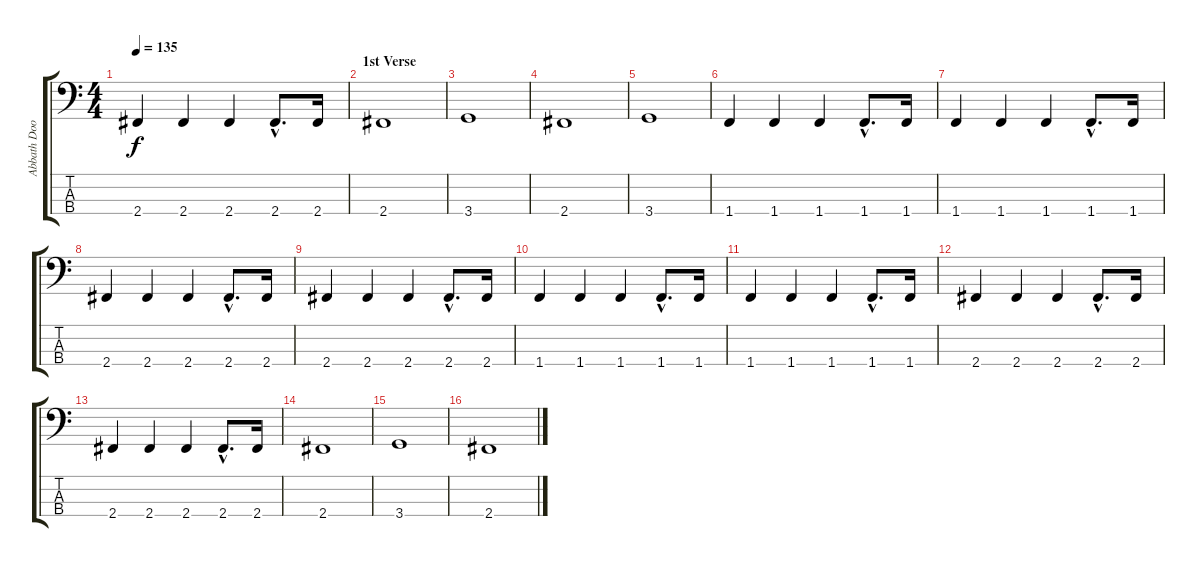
\track ("Abbath Doom Occulta" "Abbath Doo") {instrument electricbasspick}
\staff {score tabs}
\tuning (G2 D2 A1 E1) {hide}
\ts (4 4)
\tempo 135
\clef f4
\ks c
2.4.4{dy f} 2.4.4 2.4.4 2.4{hac}.8{d} 2.4.16 |
\section ("" "1st Verse")
2.4.1 |
3.4.1 |
2.4.1 |
3.4.1 |
1.4.4 1.4.4 1.4.4 1.4{hac}.8{d} 1.4.16 |
1.4.4 1.4.4 1.4.4 1.4{hac}.8{d} 1.4.16 |
2.4.4 2.4.4 2.4.4 2.4{hac}.8{d} 2.4.16 |
2.4.4 2.4.4 2.4.4 2.4{hac}.8{d} 2.4.16 |
1.4.4 1.4.4 1.4.4 1.4{hac}.8{d} 1.4.16 |
1.4.4 1.4.4 1.4.4 1.4{hac}.8{d} 1.4.16 |
2.4.4 2.4.4 2.4.4 2.4{hac}.8{d} 2.4.16 |
2.4.4 2.4.4 2.4.4 2.4{hac}.8{d} 2.4.16 |
2.4.1 |
3.4.1 |
2.4.1
